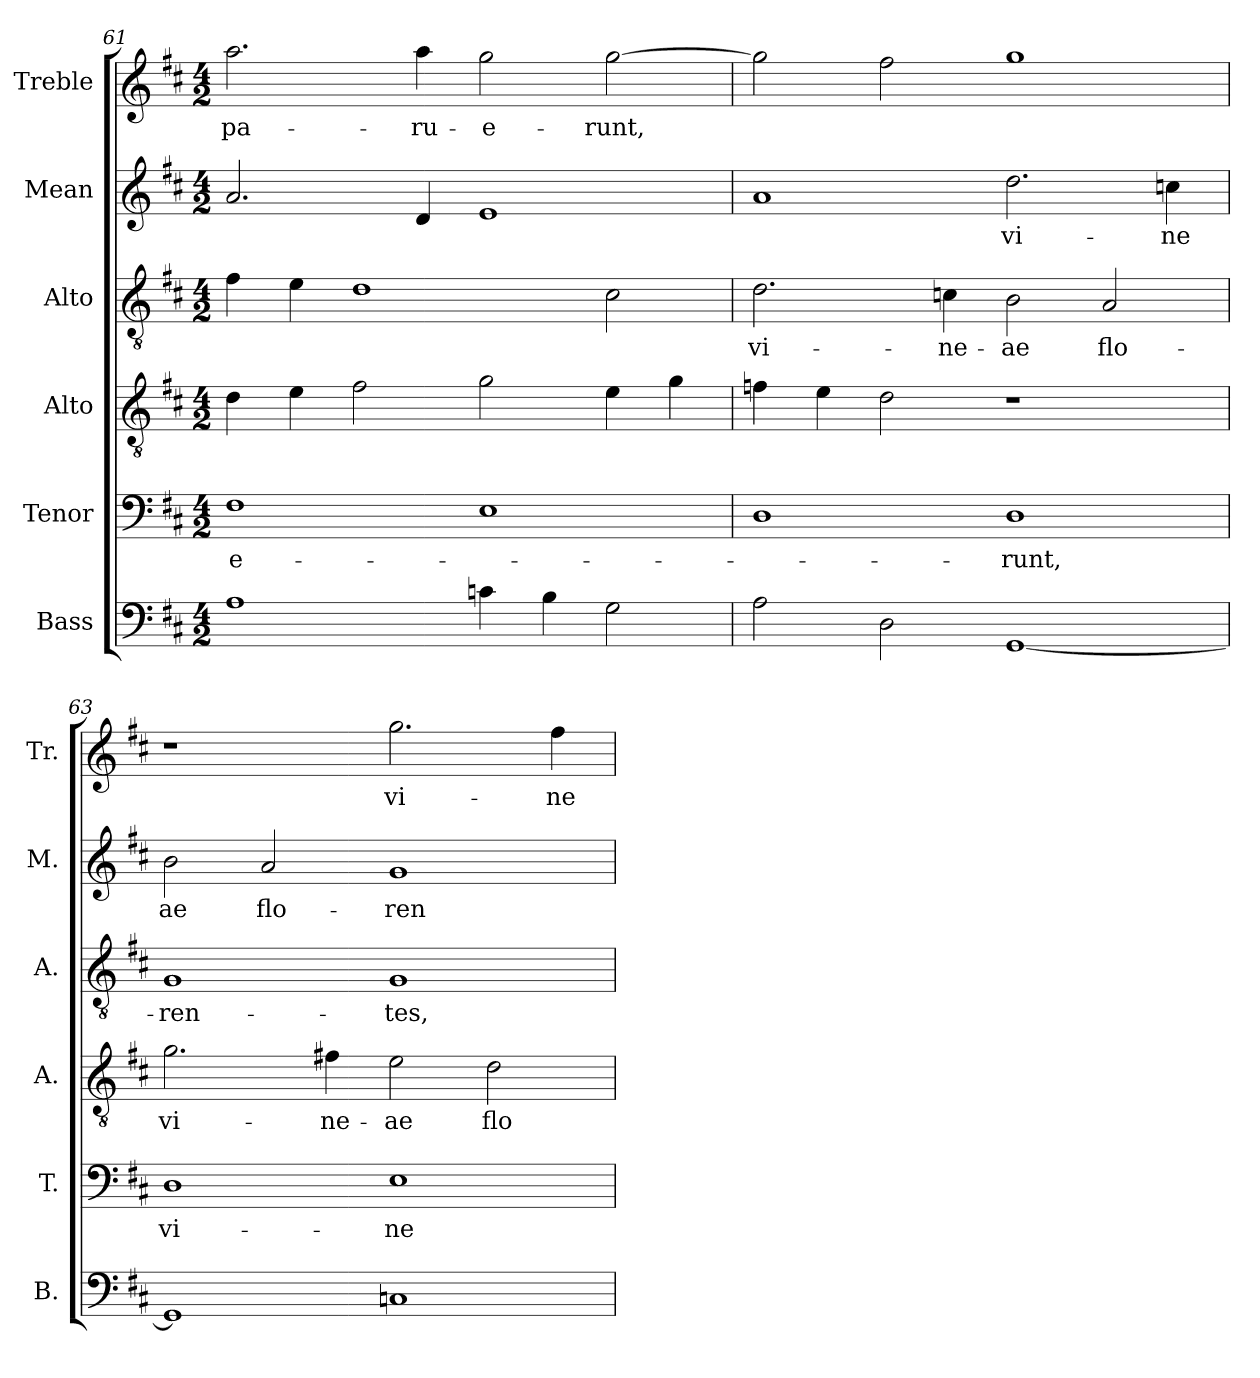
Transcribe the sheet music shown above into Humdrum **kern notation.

**kern	**kern	**text	**kern	**text	**kern	**text	**kern	**text	**kern	**text
*part6	*part5	*part5	*part4	*part4	*part3	*part3	*part2	*part2	*part1	*part1
*staff6	*staff5	*staff5	*staff4	*staff4	*staff3	*staff3	*staff2	*staff2	*staff1	*staff1
*I"Bass	*I"Tenor	*	*I"Alto	*	*I"Alto	*	*I"Mean	*	*I"Treble	*
*I'B.	*I'T.	*	*I'A.	*	*I'A.	*	*I'M.	*	*I'Tr.	*
*clefF4	*clefF4	*	*clefGv2	*	*clefGv2	*	*clefG2	*	*clefG2	*
*	*	*	*ITrd7c12	*	*ITrd7c12	*	*	*	*	*
*k[f#c#]	*k[f#c#]	*	*k[f#c#]	*	*k[f#c#]	*	*k[f#c#]	*	*k[f#c#]	*
*D:	*D:	*	*D:	*	*D:	*	*D:	*	*D:	*
*M4/2	*M4/2	*	*M4/2	*	*M4/2	*	*M4/2	*	*M4/2	*
=61	=61	=61	=61	=61	=61	=61	=61	=61	=61	=61
!	!	!LO:LY:b:color=#000000	!	!	!	!	!	!	!	!
!	!	!	!	!	!	!	!	!	!	!LO:LY:b:color=#000000
1Ai	1F#i	-e-	4Di\	.	4F#i\	.	2.ai/	.	2.aai\	-pa-
.	.	.	4Ei\	.	4Ei\	.	.	.	.	.
.	.	.	2F#i\	.	1Di	.	.	.	.	.
!	!	!	!	!	!	!	!	!	!	!LO:LY:b:color=#000000
.	.	.	.	.	.	.	4di/	.	4aai\	-ru-
!	!	!	!	!	!	!	!	!	!	!LO:LY:b:color=#000000
4cni\	1Ei	.	2Gi\	.	.	.	1ei	.	2ggi\	-e-
4Bi\	.	.	.	.	.	.	.	.	.	.
!	!	!	!	!	!	!	!	!	!	!LO:LY:b:color=#000000
2Gi\	.	.	4Ei\	.	2C#i\	.	.	.	[>2ggi\	-runt,
.	.	.	4Gi\	.	.	.	.	.	.	.
=62	=62	=62	=62	=62	=62	=62	=62	=62	=62	=62
!	!	!	!	!	!	!LO:LY:b:color=#000000	!	!	!	!
2Ai\	1Di	.	4Fni\	.	2.Di\	vi-	1ai	.	2ggi\]	.
.	.	.	4Ei\	.	.	.	.	.	.	.
2Di\	.	.	2Di\	.	.	.	.	.	2ff#i\	.
!	!	!	!	!	!	!LO:LY:b:color=#000000	!	!	!	!
.	.	.	.	.	4Cni\	-ne-	.	.	.	.
!	!	!LO:LY:b:color=#000000	!	!	!	!	!	!	!	!
!	!	!	!	!	!	!LO:LY:b:color=#000000	!	!	!	!
!	!	!	!	!	!	!	!	!LO:LY:b:color=#000000	!	!
[<1GGi	1Di	-runt,	1r	.	2BBi\	-ae	2.ddi\	vi-	1ggi	.
!	!	!	!	!	!	!LO:LY:b:color=#000000	!	!	!	!
.	.	.	.	.	2AAi/	flo-	.	.	.	.
!	!	!	!	!	!	!	!	!LO:LY:b:color=#000000	!	!
.	.	.	.	.	.	.	4ccni\	-ne	.	.
=63	=63	=63	=63	=63	=63	=63	=63	=63	=63	=63
!	!	!LO:LY:b:color=#000000	!	!	!	!	!	!	!	!
!	!	!	!	!LO:LY:b:color=#000000	!	!	!	!	!	!
!	!	!	!	!	!	!LO:LY:b:color=#000000	!	!	!	!
!	!	!	!	!	!	!	!	!LO:LY:b:color=#000000	!	!
1GGi]	1Di	vi-	2.Gi\	vi-	1GGi	-ren-	2bi\	ae	1r	.
!	!	!	!	!	!	!	!	!LO:LY:b:color=#000000	!	!
.	.	.	.	.	.	.	2ai/	flo-	.	.
!	!	!	!	!LO:LY:b:color=#000000	!	!	!	!	!	!
.	.	.	4F#Xi\	-ne-	.	.	.	.	.	.
!	!	!LO:LY:b:color=#000000	!	!	!	!	!	!	!	!
!	!	!	!	!LO:LY:b:color=#000000	!	!	!	!	!	!
!	!	!	!	!	!	!LO:LY:b:color=#000000	!	!	!	!
!	!	!	!	!	!	!	!	!LO:LY:b:color=#000000	!	!
!	!	!	!	!	!	!	!	!	!	!LO:LY:b:color=#000000
1Cni	1Ei	-ne-	2Ei\	-ae	1GGi	-tes,	1gi	-ren	2.ggi\	vi-
!	!	!	!	!LO:LY:b:color=#000000	!	!	!	!	!	!
.	.	.	2Di\	flo-	.	.	.	.	.	.
!	!	!	!	!	!	!	!	!	!	!LO:LY:b:color=#000000
.	.	.	.	.	.	.	.	.	4ff#i\	-ne-
=	=	=	=	=	=	=	=	=	=	=
*-	*-	*-	*-	*-	*-	*-	*-	*-	*-	*-
